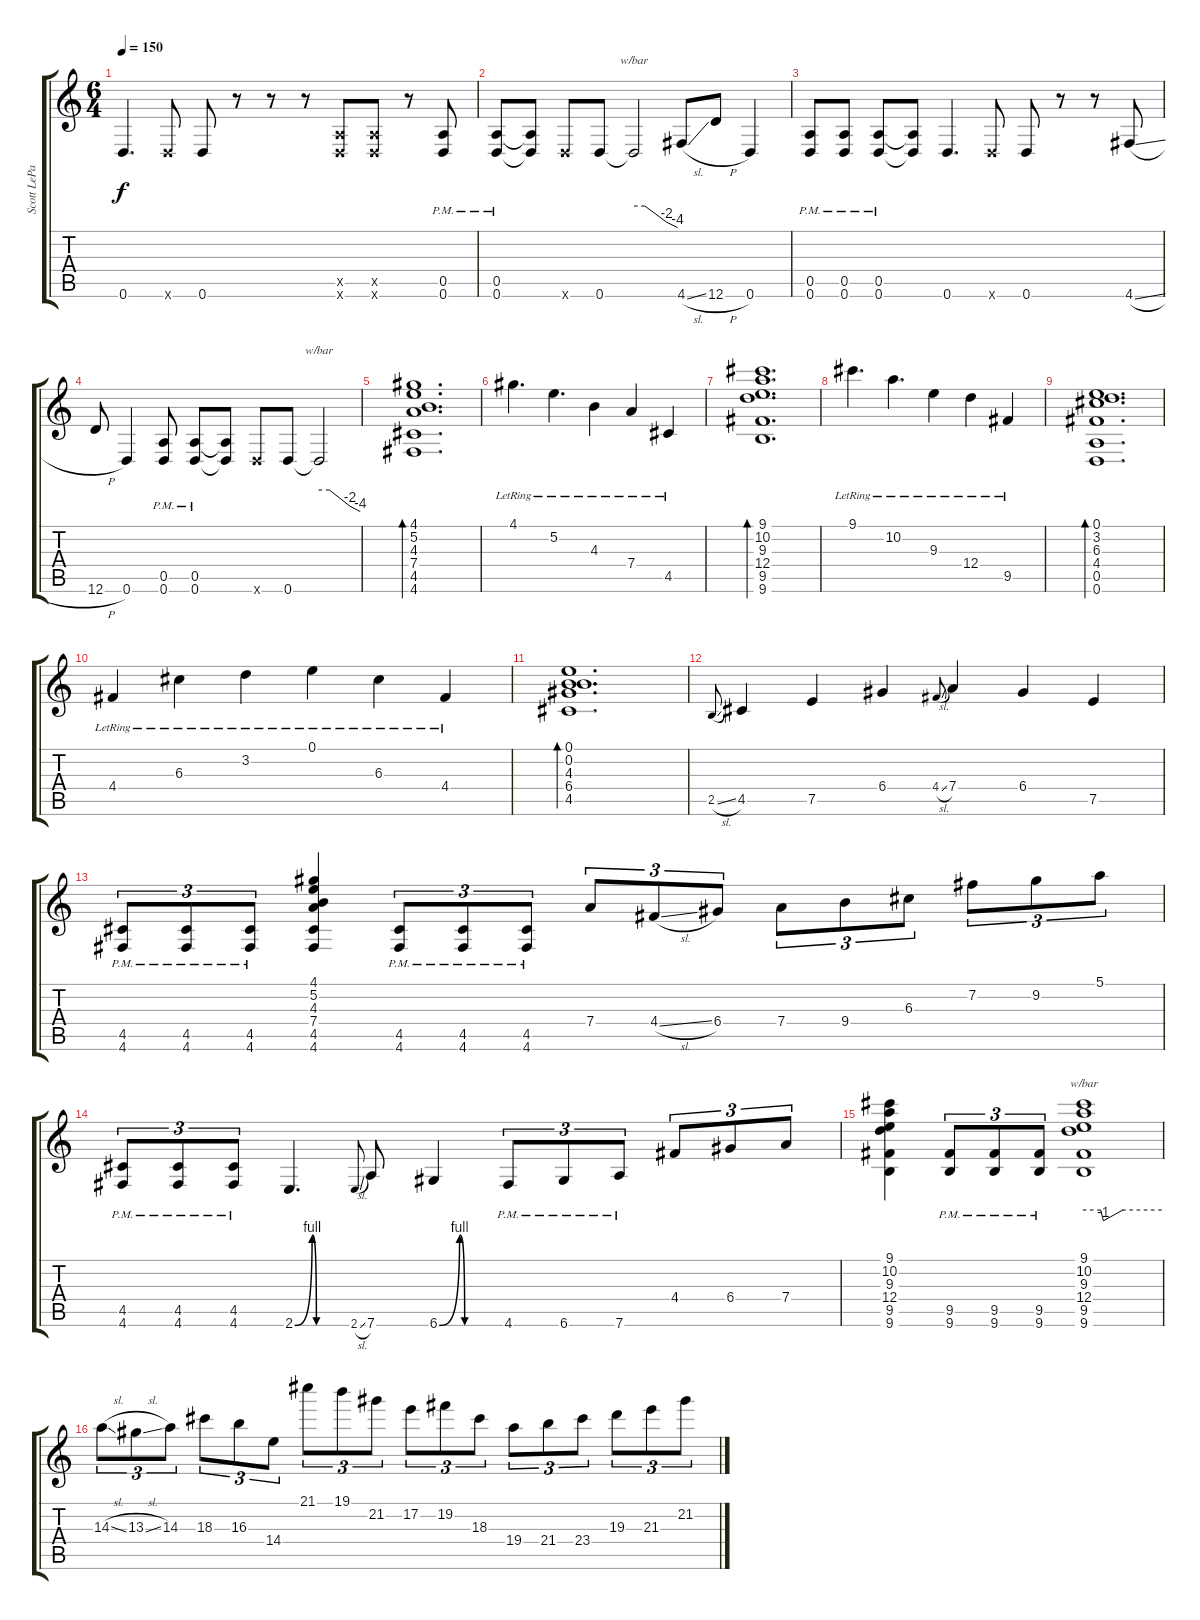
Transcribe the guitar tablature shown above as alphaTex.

\track ("Scott LePage (Rhythm)" "Scott LePa") {instrument distortionguitar}
\staff {score tabs}
\tuning (E4 B3 G3 D3 A2 D2) {hide}
\ts (6 4)
\tempo 150
\clef g2
\ks c
0.6.4{d dy f} 0.6{x}.8 0.6.8 r.8 r.8 r.8 (0.5{x} 0.6{x}).8 (0.5{x} 0.6{x}).8 r.8 (0.5{pm} 0.6{pm}).8 |
(0.5{pm} 0.6{pm}).8 (0.5{t} 0.6{t}).8 0.6{x}.8 0.6.8 0.6{t}.2{tbe (custom default 0 0 15 0 45 -8 60 -16)} 4.6{sl}.8 12.6{h}.8 0.6.4 |
(0.5{pm} 0.6{pm}).8 (0.5{pm} 0.6{pm}).8 (0.5{pm} 0.6{pm}).8 (0.5{t} 0.6{t}).8 0.6.4{d} 0.6{x}.8 0.6.8 r.8 r.8 4.6{sl}.8 |
12.6{h}.8 0.6.4 (0.5{pm} 0.6{pm}).8 (0.5{pm} 0.6{pm}).8 (0.5{t} 0.6{t}).8 0.6{x}.8 0.6.8 0.6{t}.2{tbe (custom default 0 0 15 0 45 -8 60 -16)} |
(4.1 5.2 4.3 7.4 4.5 4.6).1{d bd 480 volume 10 balance 0} |
4.1{lr}.4{d} 5.2{lr}.4{d} 4.3{lr}.4 7.4{lr}.4 4.5{lr}.4 |
(9.1 10.2 9.3 12.4 9.5 9.6).1{d bd 480} |
9.1{lr}.4{d} 10.2{lr}.4{d} 9.3{lr}.4 12.4{lr}.4 9.5{lr}.4 |
(0.1 3.2 6.3 4.4 0.5 0.6).1{d bd 240} |
4.4{lr}.4 6.3{lr}.4 3.2{lr}.4 0.1{lr}.4 6.3{lr}.4 4.4{lr}.4 |
(0.1 0.2 4.3 6.4 4.5).1{d bd 480} |
2.5{sl}.8{gr onbeat} 4.5.4 7.5.4 6.4.4 4.4{sl}.8{gr onbeat} 7.4.4 6.4.4 7.5.4 |
(4.5{pm} 4.6{pm}).8{tu (3 2) volume 12} (4.5{pm} 4.6{pm}).8{tu (3 2)} (4.5{pm} 4.6{pm}).8{tu (3 2)} (4.1 5.2 4.3 7.4 4.5 4.6).4 (4.5{pm} 4.6{pm}).8{tu (3 2)} (4.5{pm} 4.6{pm}).8{tu (3 2)} (4.5{pm} 4.6{pm}).8{tu (3 2)} 7.4.8{tu (3 2)} 4.4{sl}.8{tu (3 2)} 6.4.8{tu (3 2)} 7.4.8{tu (3 2)} 9.4.8{tu (3 2)} 6.3.8{tu (3 2)} 7.2.8{tu (3 2)} 9.2.8{tu (3 2)} 5.1.8{tu (3 2)} |
(4.5{pm} 4.6{pm}).8{tu (3 2)} (4.5{pm} 4.6{pm}).8{tu (3 2)} (4.5{pm} 4.6{pm}).8{tu (3 2)} 2.6{be (custom 0 0 20 4 25 0 60 0)}.4{d} 2.6{sl}.8{gr onbeat} 7.6.8 6.6{be (custom 0 0 20 4 25 0 60 0)}.4 4.6{pm}.8{tu (3 2)} 6.6{pm}.8{tu (3 2)} 7.6{pm}.8{tu (3 2)} 4.4.8{tu (3 2)} 6.4.8{tu (3 2)} 7.4.8{tu (3 2)} |
(9.1 10.2 9.3 12.4 9.5 9.6).4 (9.5{pm} 9.6{pm}).8{tu (3 2)} (9.5{pm} 9.6{pm}).8{tu (3 2)} (9.5{pm} 9.6{pm}).8{tu (3 2)} (9.1 10.2 9.3 12.4 9.5 9.6).1{tbe (custom default 0 0 13 0 15 -4 30 0 60 0)} |
14.3{sl}.8{tu (3 2)} 13.3{sl}.8{tu (3 2)} 14.3.8{tu (3 2)} 18.3.8{tu (3 2)} 16.3.8{tu (3 2)} 14.4.8{tu (3 2)} 21.1.8{tu (3 2)} 19.1.8{tu (3 2)} 21.2.8{tu (3 2)} 17.2.8{tu (3 2)} 19.2.8{tu (3 2)} 18.3.8{tu (3 2)} 19.4.8{tu (3 2)} 21.4.8{tu (3 2)} 23.4.8{tu (3 2)} 19.3.8{tu (3 2)} 21.3.8{tu (3 2)} 21.2.8{tu (3 2)}
